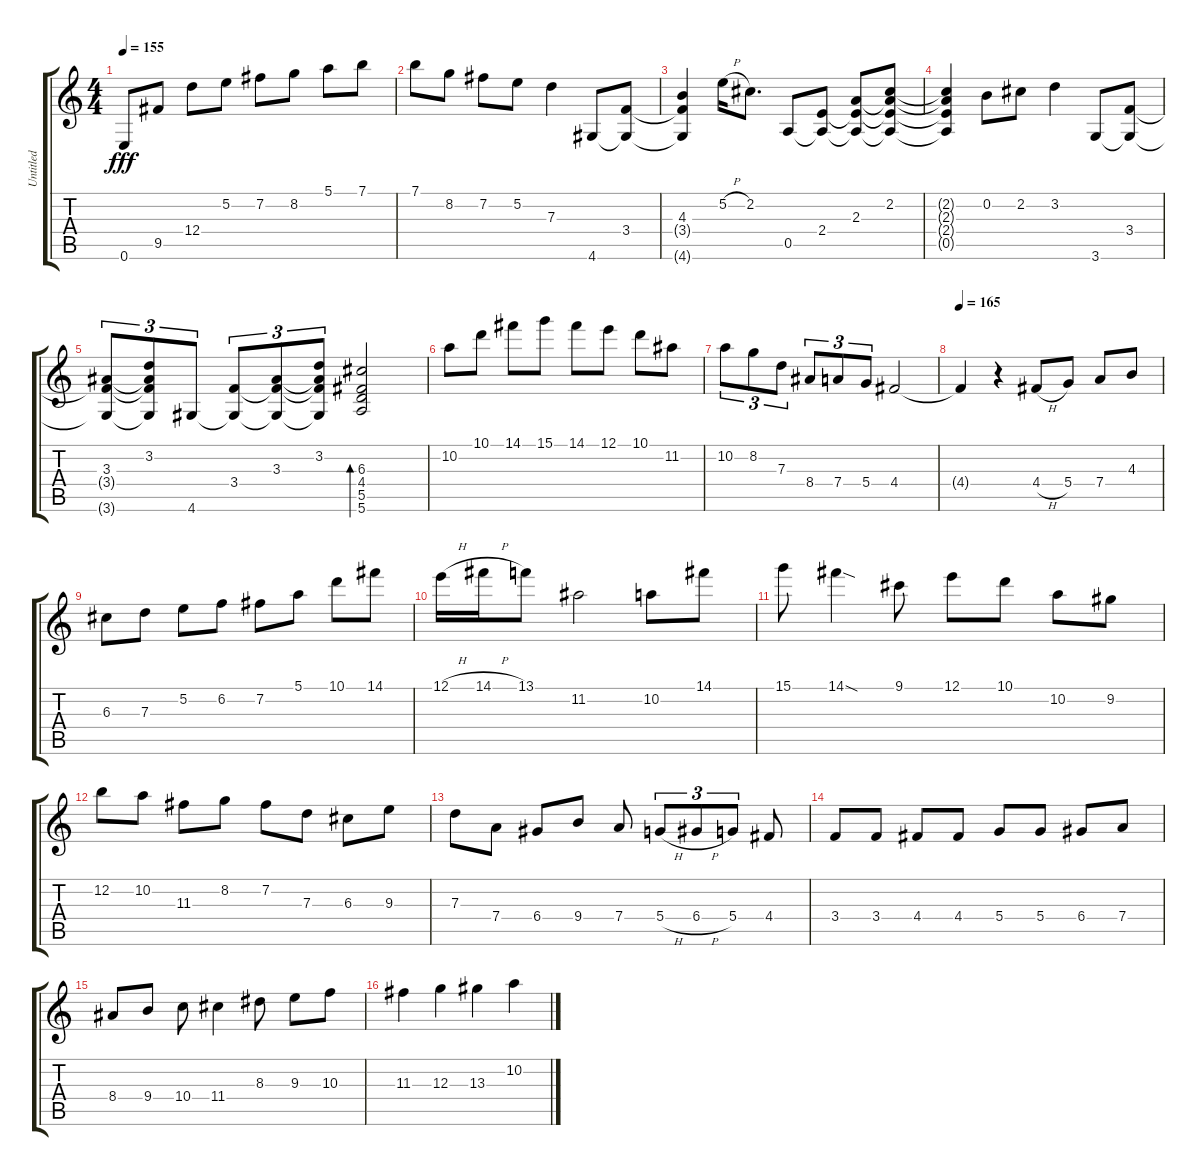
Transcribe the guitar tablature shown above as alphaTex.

\track ("Untitled" "Untitled") {instrument acousticguitarnylon}
\staff {score tabs}
\tuning (E4 B3 G3 D3 A2 E2) {hide}
\ts (4 4)
\tempo 155
\clef g2
\ks c
0.6.8{dy fff} 9.5.8 12.4.8 5.2.8 7.2.8 8.2.8 5.1.8 7.1.8 |
7.1.8 8.2.8 7.2.8 5.2.8 7.3.4 4.6.8 (3.4 4.6{t}).8 |
(4.3 3.4{t} 4.6{t}).4 5.2{h}.16 2.2.8{d} 0.5.8 (2.4 0.5{t}).8 (2.3 2.4{t} 0.5{t}).8 (2.2 2.3{t} 2.4{t} 0.5{t}).8 |
(2.2{t} 2.3{t} 2.4{t} 0.5{t}).4 0.2.8 2.2.8 3.2.4 3.6.8 (3.4 3.6{t}).8 |
(3.3 3.4{t} 3.6{t}).8{tu (3 2)} (3.2 3.3{t} 3.4{t} 3.6{t}).8{tu (3 2)} 4.6.8{tu (3 2)} (3.4 4.6{t}).8{tu (3 2)} (3.3 3.4{t} 4.6{t}).8{tu (3 2)} (3.2 3.3{t} 3.4{t} 4.6{t}).8{tu (3 2)} (6.3 4.4 5.5 5.6).2{bd 30} |
10.2.8 10.1.8 14.1.8 15.1.8 14.1.8 12.1.8 10.1.8 11.2.8 |
10.2.8{tu (3 2)} 8.2.8{tu (3 2)} 7.3.8{tu (3 2)} 8.4.8{tu (3 2)} 7.4.8{tu (3 2)} 5.4.8{tu (3 2)} 4.4.2 |
\tempo 165
4.4{t}.4 r.4 4.4{h}.8 5.4.8 7.4.8 4.3.8 |
6.3.8 7.3.8 5.2.8 6.2.8 7.2.8 5.1.8 10.1.8 14.1.8 |
12.1{h}.16 14.1{h}.16 13.1.8 11.2.2 10.2.8 14.1.8 |
15.1.8 14.1{sod}.4 9.1.8 12.1.8 10.1.8 10.2.8 9.2.8 |
12.2.8 10.2.8 11.3.8 8.2.8 7.2.8 7.3.8 6.3.8 9.3.8 |
7.3.8 7.4.8 6.4.8 9.4.8 7.4.8 5.4{h}.8{tu (3 2)} 6.4{h}.8{tu (3 2)} 5.4.8{tu (3 2)} 4.4.8 |
3.4.8 3.4.8 4.4.8 4.4.8 5.4.8 5.4.8 6.4.8 7.4.8 |
8.4.8 9.4.8 10.4.8 11.4.4 8.3.8 9.3.8 10.3.8 |
11.3.4 12.3.4 13.3.4 10.2.4
